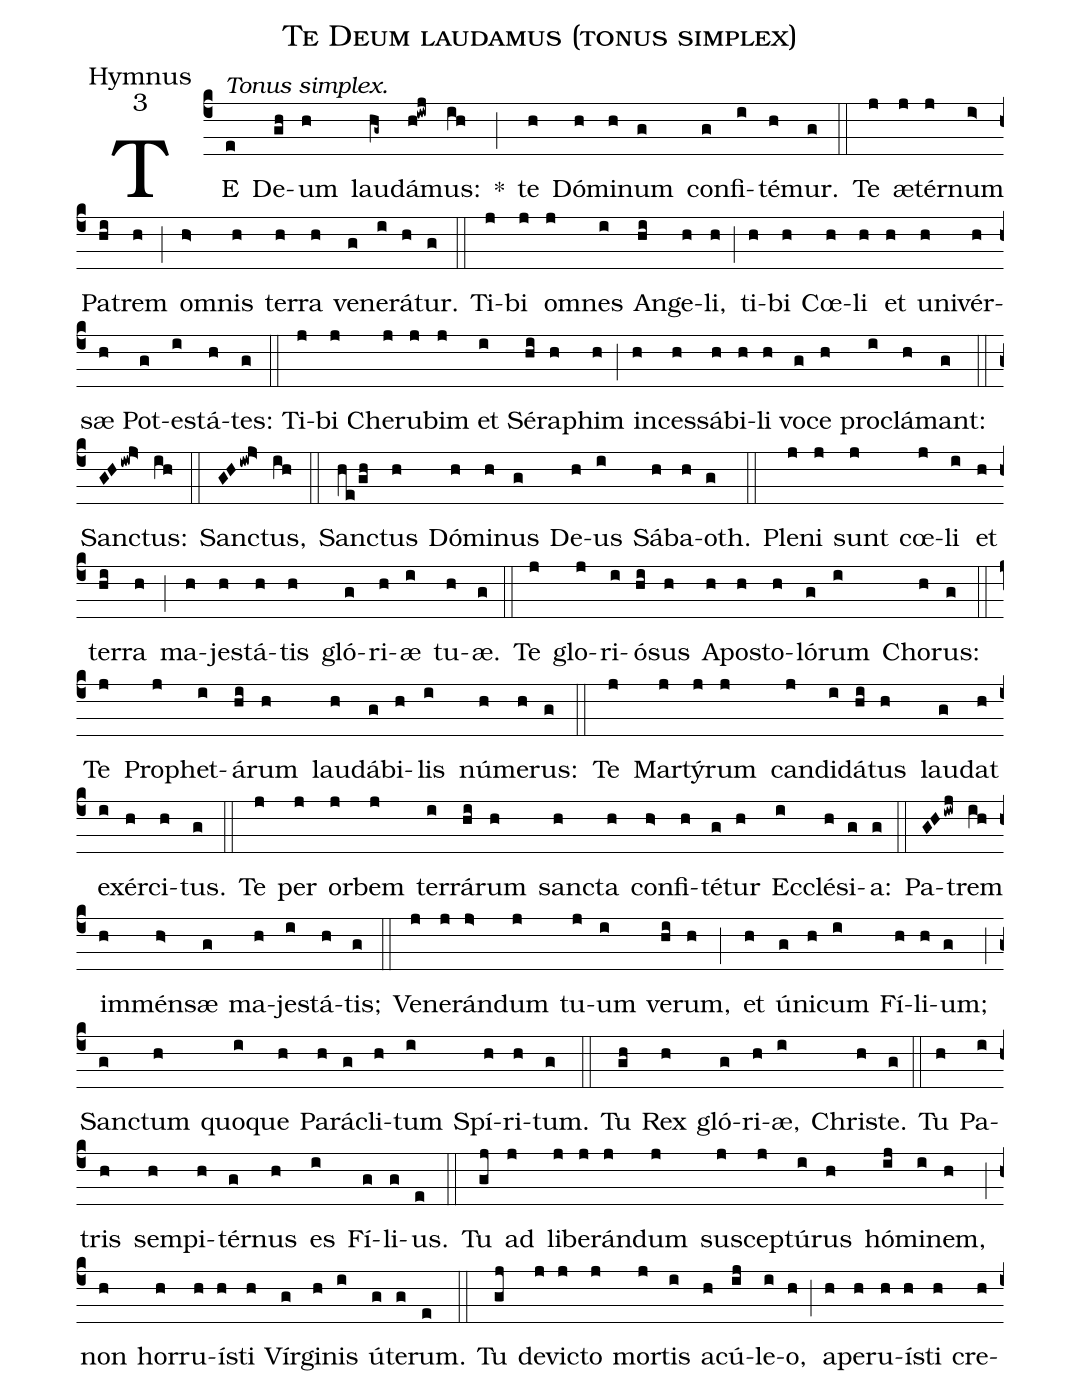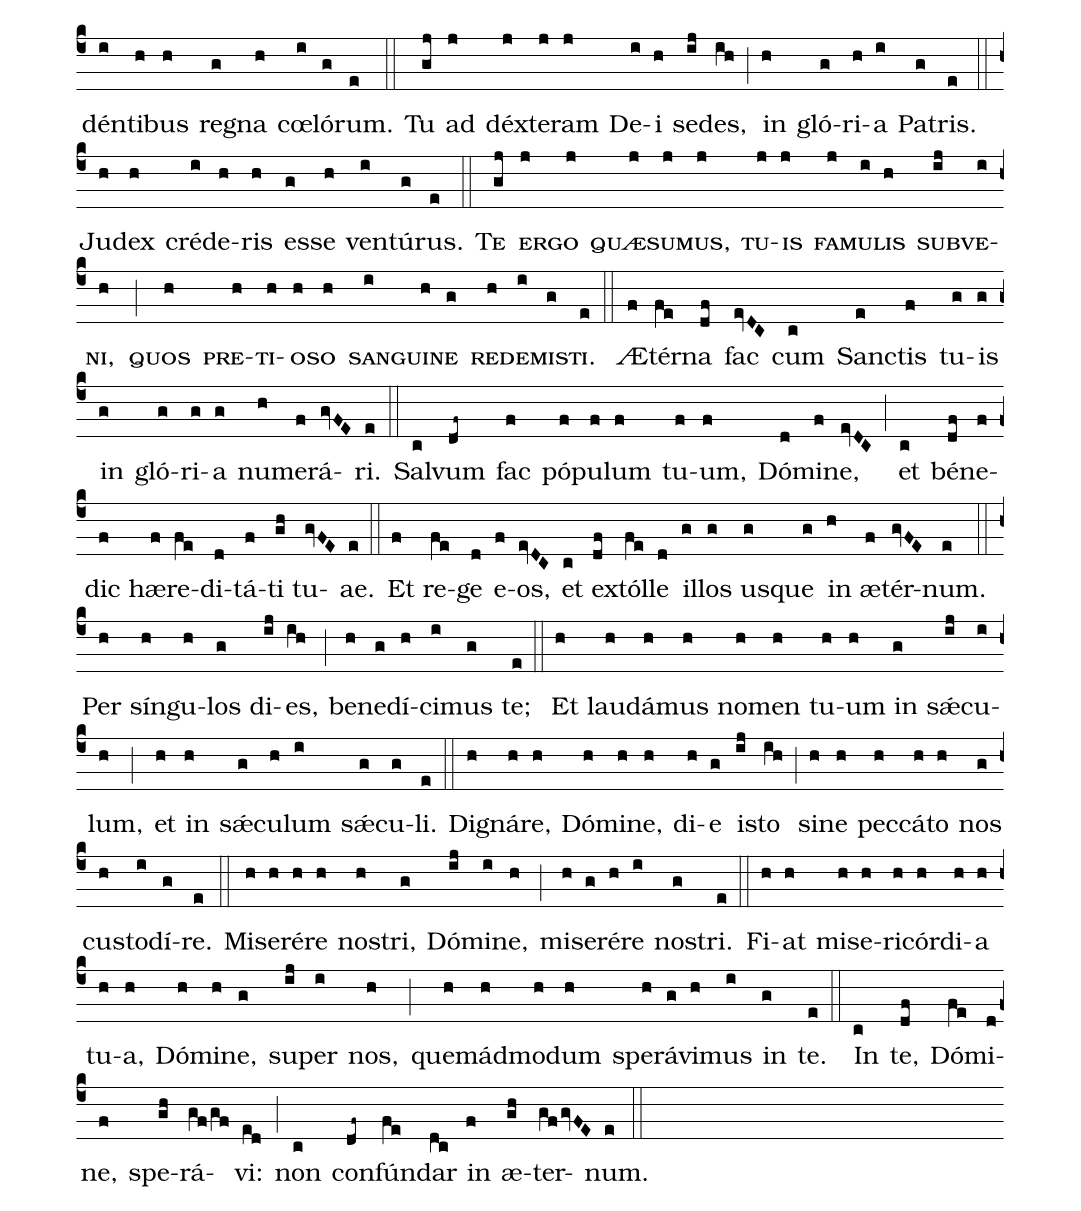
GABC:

name:Te Deum laudamus (tonus simplex);
office-part:Hymnus;
mode:3;
%%
(c4) TE([alt:Tonus simplex.]e) De(gh)um(h) lau(hg~)dá(h@iwj)mus:(ih) <sp>*</sp>(;)
   te(h) Dó(h)mi(h)num(g) con(g)fi(i)té(h)mur.(g) (::)

Te(j) æ(j)tér(j)num(i>) Pa(hi)trem(h) (;) om(h>)nis(h) ter(h)ra(h) ve(g)ne(i)rá(h)tur.(g) (::)
Ti(j)bi(j) om(j)nes(i) An(hi)ge(h)li,(h) (;) ti(h)bi(h) Cœ(h)li(h) et(h) uni(h)vér(h)sæ(h) Pot(g)es(i)tá(h)tes:(g) (::)
Ti(j)bi(j) Che(j)ru(j)bim(j) et(i) Sé(hi)ra(h)phim(h) (;) in(h)ces(h)sá(h)bi(h)li(h) vo(g)ce(h) pro(i)clá(h)mant:(g) (::)
Sanc(GHiwj>)tus:(ih)(::) Sanc(GHiwj>)tus,(ih) (::)
Sanc(he/gh)tus(h) Dó(h)mi(h)nus(g) De(h)us(i) Sá(h)ba(h)oth.(g) (::)
Ple(j)ni(j) sunt(j) cœ(j)li(i) et(h) ter(hi)ra(h) (;) ma(h)jes(h)tá(h)tis(h) gló(g)ri(h)æ(i) tu(h)æ.(g) (::)
Te(j) glo(j)ri(i)ó(hi)sus(h) A(h)po(h)sto(h)ló(g)rum(i) Cho(h)rus:(g) (::)
Te(j) Pro(j)phet(i)á(hi)rum(h) lau(h)dá(g)bi(h)lis(i) nú(h)me(h)rus:(g) (::)
Te(j) Mar(j)tý(j)rum(j) can(j)di(i)dá(hi)tus(h) lau(g)dat(h) ex(i)ér(h)ci(h)tus.(g) (::)
Te(j) per(j) or(j)bem(j) ter(i)rá(hi)rum(h) sanc(h)ta(h) con(h>)fi(h)té(g)tur(h) Ec(i)clé(h)si(g)a:(g) (::)
Pa(GHiwj)trem(ih) im(h)mén(h>)sæ(g) ma(h)je(i)stá(h)tis;(g) (::)
Ve(j)ne(j)rán(j>)dum(j) tu(j)um(i) ver(hi)um,(h) (;)
   et(h) ú(g)ni(h)cum(i) Fí(h)li(h)um;(g) (;) Sanc(g)tum(h) quo(i)que(h) Pa(h)rá(g)cli(h)tum(i) Spí(h)ri(h)tum.(g) (::)
Tu(gh) Rex(h) gló(g)ri(h)æ,(i) Chri(h)ste.(g) (::)
Tu(h) Pa(i)tris(h) sem(h)pi(h)tér(g)nus(h) es(i) Fí(g)li(g)us.(e) (::)
Tu(gj) ad(j) li(j)be(j)rán(j)dum(j) su(j)scep(j)tú(i)rus(h) hó(ij)mi(i)nem,(h) (;) non(h) hor(h)ru(h)í(h)sti(h) Vír(g)gi(h)nis(i) ú(g)ter(g)um.(e) (::)
Tu(gj) de(j)vic(j)to(j) mor(j)tis(i) a(h)cú(ij)le(i)o,(h) (;) a(h)pe(h)ru(h)í(h)sti(h) cre(h)dén(i)ti(h)bus(h) reg(g)na(h) cœ(i)ló(g)rum.(e) (::)
Tu(gj) ad(j) déx(j)ter(j)am(j) De(i)i(h) se(ij)des,(ih) (;) in(h) gló(g)ri(h)a(i) Pa(g)tris.(e) (::)
Ju(h)dex(h) cré(i)de(h)ris(h) es(g)se(h) ven(i)tú(g)rus.(e) (::)
<sc>Te(gj) er(j)go(j) quæ(j)su(j)mus,(j) tu(j)is(j) fa(j)mu(i)lis(h) sub(ij)ve(i)ni,(h) (;) quos(h) pre(h)ti(h)o(h)so(h) san(i)gui(h)ne(g) re(h)de(i)mi(g)sti.(e)</sc> (::)
Æ(f)tér(fe)na(df) fac(evDC) cum(c) Sanc(e)tis(f) tu(g)is(g) in(g) gló(g)ri(g)a(g) nu(h)me(f)rá(gvFE)ri.(e) (::)
Sal(c)vum(df~) fac(f) pó(f)pu(f)lum(f) tu(f)um,(f) Dó(d)mi(f)ne,(evDC) (;) et(c) bé(df)ne(f)dic(f) hæ(f)re(fe)di(d)tá(f)ti(gh) tu(gvFE)ae.(e) (::)
Et(f) re(fe)ge(d) e(f)os,(evDC) et(c) ex(df)tól(fe)le(d) il(g)los(g) us(g)que(g) in(h) æ(f)tér(gvFE)num.(e) (::)
Per(h) sín(h)gu(h)los(g) di(ij)es,(ih) (;) be(h)ne(g)dí(h)ci(i)mus(g) te;(e) (::)
Et(h) lau(h)dá(h)mus(h) no(h)men(h) tu(h)um(h) in(g) sǽ(ij)cu(i)lum,(h) (;)
et(h) in(h) sǽ(g)cu(h)lum(i) sǽ(g)cu(g)li.(e) (::)
Dig(h)ná(h)re,(h) Dó(h)mi(h)ne,(h) di(h)e(g) i(ij)sto(ih) (;) si(h)ne(h) pec(h)cá(h)to(h) nos(g) cus(h)to(i)dí(g)re.(e) (::)
Mi(h)se(h)ré(h)re(h) no(h)stri,(g) Dó(ij)mi(i)ne,(h) (;) mi(h)se(g)ré(h)re(i) no(g)stri.(e) (::)
Fi(h)at(h) mi(h)se(h)ri(h)cór(h)di(h)a(h) tu(h)a,(h) Dó(h)mi(h)ne,(g) su(ij)per(i) nos,(h) (;) que(h)mád(h)mo(h)dum(h) spe(h)rá(g)vi(h)mus(i) in(g) te.(e) (::)
In(c) te,(df) Dó(fe)mi(d)ne,(f) spe(gh)rá(gf/gf)vi:(ed) (;) non(c) con(df~)fún(fe)dar(dc) in(f) æ(gh)ter(gfgvFE)num.(e) (::)
